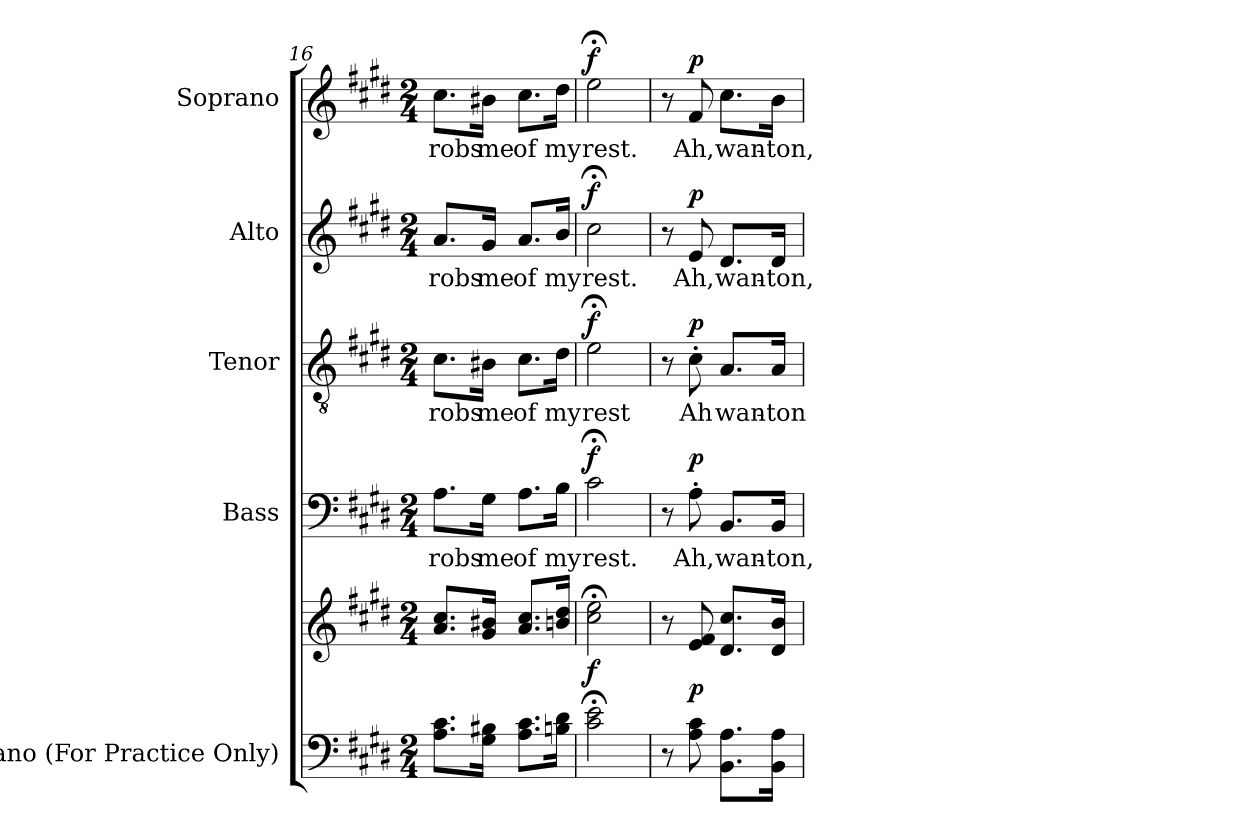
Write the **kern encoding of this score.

**kern	**kern	**dynam	**kern	**text	**dynam	**kern	**text	**dynam	**kern	**text	**dynam	**kern	**text	**dynam
*part5	*part5	*part5	*part4	*part4	*part4	*part3	*part3	*part3	*part2	*part2	*part2	*part1	*part1	*part1
*staff6	*staff5	*staff5/6	*staff4	*staff4	*staff4	*staff3	*staff3	*staff3	*staff2	*staff2	*staff2	*staff1	*staff1	*staff1
*I"Piano (For Practice Only)	*	*	*I"Bass	*	*	*I"Tenor	*	*	*I"Alto	*	*	*I"Soprano	*	*
*I'Pno.	*	*	*I'B.	*	*	*I'T.	*	*	*I'A.	*	*	*I'S.	*	*
*clefF4	*clefG2	*	*clefF4	*	*	*clefGv2	*	*	*clefG2	*	*	*clefG2	*	*
*	*	*	*	*	*	*ITrd7c12	*	*	*	*	*	*	*	*
*k[f#c#g#d#]	*k[f#c#g#d#]	*	*k[f#c#g#d#]	*	*	*k[f#c#g#d#]	*	*	*k[f#c#g#d#]	*	*	*k[f#c#g#d#]	*	*
*E:	*E:	*	*E:	*	*	*E:	*	*	*E:	*	*	*E:	*	*
*M2/4	*M2/4	*	*M2/4	*	*	*M2/4	*	*	*M2/4	*	*	*M2/4	*	*
=16	=16	=16	=16	=16	=16	=16	=16	=16	=16	=16	=16	=16	=16	=16
!	!	!	!	!LO:LY:b:color=#000000	!	!	!	!	!	!	!	!	!	!
!	!	!	!	!	!	!	!LO:LY:b:color=#000000	!	!	!	!	!	!	!
!	!	!	!	!	!	!	!	!	!	!LO:LY:b:color=#000000	!	!	!	!
!	!	!	!	!	!	!	!	!	!	!	!	!	!LO:LY:b:color=#000000	!
8.Ai\ 8.c#iL	8.ai/ 8.cc#iL	.	8.Ai\L	robs	.	8.C#i\L	robs	.	8.ai/L	robs	.	8.cc#i\L	robs	.
!	!	!	!	!LO:LY:b:color=#000000	!	!	!	!	!	!	!	!	!	!
!	!	!	!	!	!	!	!LO:LY:b:color=#000000	!	!	!	!	!	!	!
!	!	!	!	!	!	!	!	!	!	!LO:LY:b:color=#000000	!	!	!	!
!	!	!	!	!	!	!	!	!	!	!	!	!	!LO:LY:b:color=#000000	!
16G#i\ 16B#XiJk	16g#i/ 16b#XiJk	.	16G#i\Jk	me	.	16BB#Xi\Jk	me	.	16g#i/Jk	me	.	16b#Xi\Jk	me	.
!	!	!	!	!LO:LY:b:color=#000000	!	!	!	!	!	!	!	!	!	!
!	!	!	!	!	!	!	!LO:LY:b:color=#000000	!	!	!	!	!	!	!
!	!	!	!	!	!	!	!	!	!	!LO:LY:b:color=#000000	!	!	!	!
!	!	!	!	!	!	!	!	!	!	!	!	!	!LO:LY:b:color=#000000	!
8.Ai\ 8.c#iL	8.ai/ 8.cc#iL	.	8.Ai\L	of	.	8.C#i\L	of	.	8.ai/L	of	.	8.cc#i\L	of	.
!	!	!	!	!LO:LY:b:color=#000000	!	!	!	!	!	!	!	!	!	!
!	!	!	!	!	!	!	!LO:LY:b:color=#000000	!	!	!	!	!	!	!
!	!	!	!	!	!	!	!	!	!	!LO:LY:b:color=#000000	!	!	!	!
!	!	!	!	!	!	!	!	!	!	!	!	!	!LO:LY:b:color=#000000	!
16Bni\ 16d#iJk	16bni/ 16dd#iJk	.	16Bi\Jk	my	.	16D#i\Jk	my	.	16bi/Jk	my	.	16dd#i\Jk	my	.
=17	=17	=17	=17	=17	=17	=17	=17	=17	=17	=17	=17	=17	=17	=17
!	!	!	!	!LO:LY:b:color=#000000	!	!	!	!	!	!	!	!	!	!
!	!	!	!	!	!	!	!LO:LY:b:color=#000000	!	!	!	!	!	!	!
!	!	!	!	!	!	!	!	!	!	!LO:LY:b:color=#000000	!	!	!	!
!	!	!	!	!	!	!	!	!	!	!	!	!	!LO:LY:b:color=#000000	!
2c#i\; 2ei;	2cc#i\; 2eei;	f	2c#;i\	rest.	f	2E;i\	rest	f	2cc#;i\	rest.	f	2ee;i\	rest.	f
!!LO:LB:g=z
=18	=18	=18	=18	=18	=18	=18	=18	=18	=18	=18	=18	=18	=18	=18
8r	8r	.	8r	.	.	8r	.	.	8r	.	.	8r	.	.
!	!	!	!	!LO:LY:b:color=#000000	!	!	!	!	!	!	!	!	!	!
!	!	!	!	!	!	!	!LO:LY:b:color=#000000	!	!	!	!	!	!	!
!	!	!	!	!	!	!	!	!	!	!LO:LY:b:color=#000000	!	!	!	!
!	!	!	!	!	!	!	!	!	!	!	!	!	!LO:LY:b:color=#000000	!
8Ai\ 8c#i	8ei/ 8f#i	p	8A'i\	Ah,	p	8C#'i\	Ah	p	8ei/	Ah,	p	8f#i/	Ah,	p
!	!	!	!	!LO:LY:b:color=#000000	!	!	!	!	!	!	!	!	!	!
!	!	!	!	!	!	!	!LO:LY:b:color=#000000	!	!	!	!	!	!	!
!	!	!	!	!	!	!	!	!	!	!LO:LY:b:color=#000000	!	!	!	!
!	!	!	!	!	!	!	!	!	!	!	!	!	!LO:LY:b:color=#000000	!
8.BBi\ 8.AiL	8.d#i/ 8.cc#iL	.	8.BBi/L	wan-	.	8.AAi/L	wan-	.	8.d#i/L	wan-	.	8.cc#i\L	wan-	.
!	!	!	!	!LO:LY:b:color=#000000	!	!	!	!	!	!	!	!	!	!
!	!	!	!	!	!	!	!LO:LY:b:color=#000000	!	!	!	!	!	!	!
!	!	!	!	!	!	!	!	!	!	!LO:LY:b:color=#000000	!	!	!	!
!	!	!	!	!	!	!	!	!	!	!	!	!	!LO:LY:b:color=#000000	!
16BBi\ 16AiJk	16d#i/ 16biJk	.	16BBi/Jk	-ton,	.	16AAi/Jk	-ton	.	16d#i/Jk	-ton,	.	16bi\Jk	-ton,	.
=	=	=	=	=	=	=	=	=	=	=	=	=	=	=
*-	*-	*-	*-	*-	*-	*-	*-	*-	*-	*-	*-	*-	*-	*-
